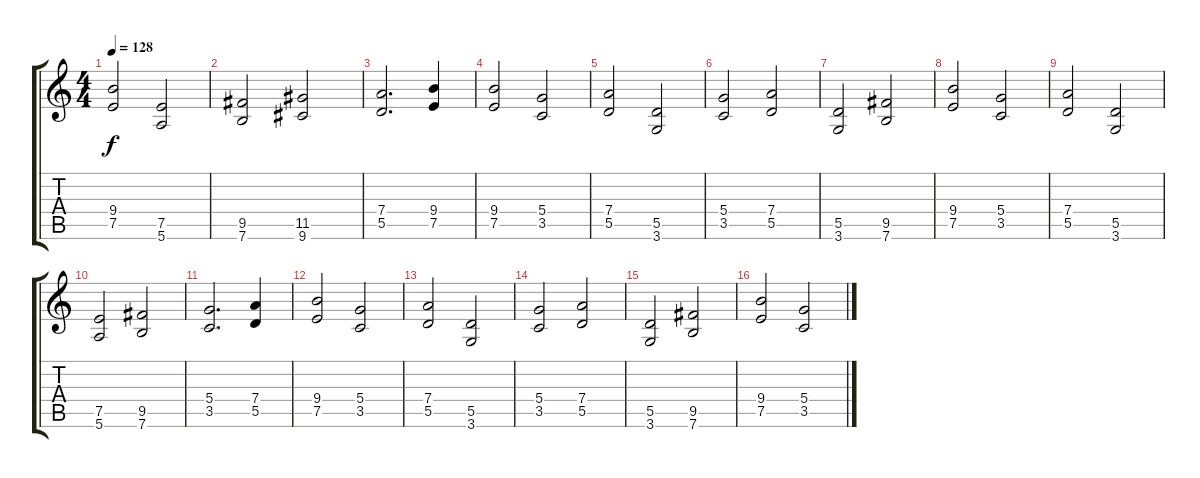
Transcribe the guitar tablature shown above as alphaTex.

\track "" {instrument distortionguitar}
\staff {score tabs}
\tuning (E4 B3 G3 D3 A2 E2) {hide}
\ts (4 4)
\tempo 128
\clef g2
\ks c
(9.4 7.5).2{dy f} (7.5 5.6).2 |
(9.5 7.6).2 (11.5 9.6).2 |
(7.4 5.5).2{d} (9.4 7.5).4 |
(9.4 7.5).2 (5.4 3.5).2 |
(7.4 5.5).2 (5.5 3.6).2 |
(5.4 3.5).2 (7.4 5.5).2 |
(5.5 3.6).2 (9.5 7.6).2 |
(9.4 7.5).2 (5.4 3.5).2 |
(7.4 5.5).2 (5.5 3.6).2 |
(7.5 5.6).2 (9.5 7.6).2 |
(5.4 3.5).2{d} (7.4 5.5).4 |
(9.4 7.5).2 (5.4 3.5).2 |
(7.4 5.5).2 (5.5 3.6).2 |
(5.4 3.5).2 (7.4 5.5).2 |
(5.5 3.6).2 (9.5 7.6).2 |
(9.4 7.5).2 (5.4 3.5).2
